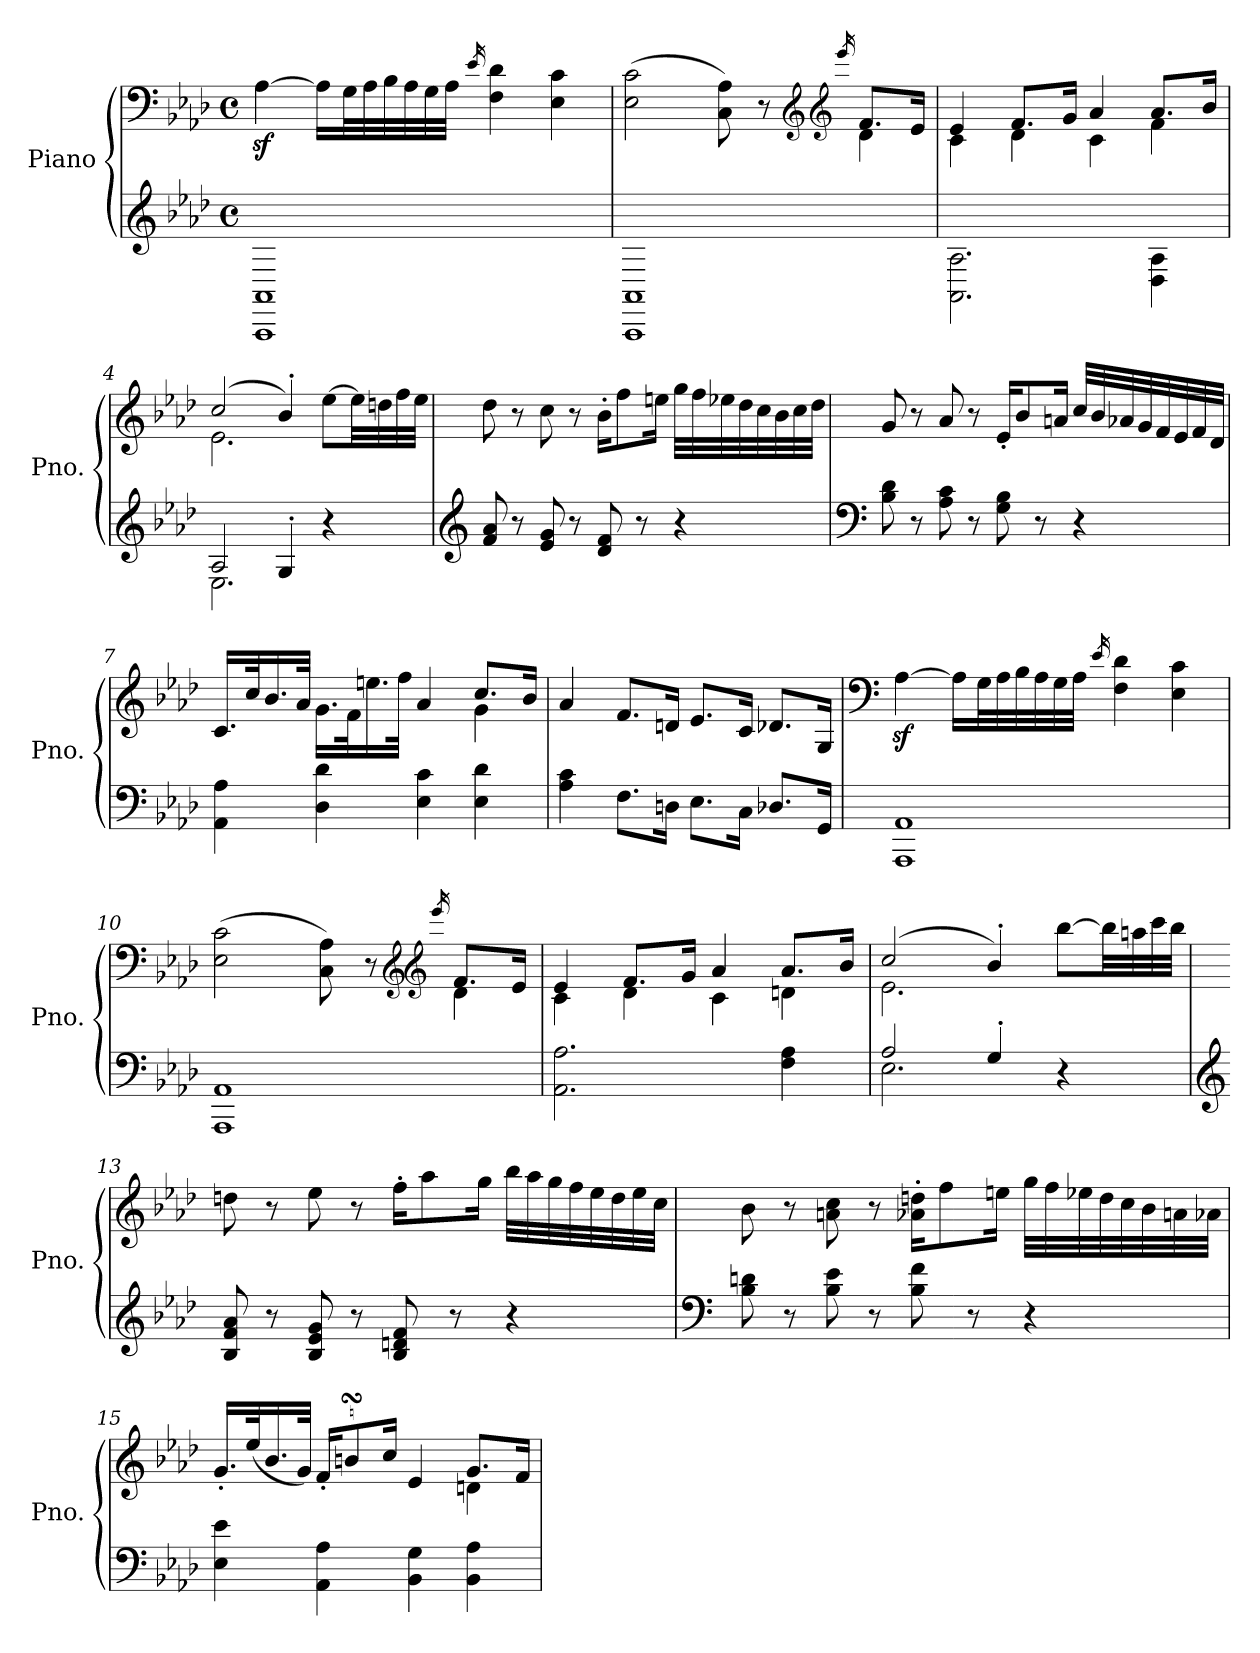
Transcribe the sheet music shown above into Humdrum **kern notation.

**kern	**kern
*part1	*part1
*staff2	*staff1
*I"Piano	*
*I'Pno.	*
*clefG2	*clefF4
*k[b-e-a-d-]	*k[b-e-a-d-]
*A-:	*A-:
*M4/4	*M4/4
*met(c)	*met(c)
*MM60	*MM60
=1	=1
1AAA- 1AA-	[4A-z<\
.	16A-\LL]
.	32G\L
.	32A-\
.	32B-\
.	32A-\
.	32G\
.	32A-\JJJ
.	16qe-/
.	4F\ 4d-\
.	4E-\ 4c\
=2	=2
*	*^
1AAA- 1AA-	(2E-\ 2c\	2ryy
.	8C\ 8A-\)	4ryy
.	8r	.
.	16qg/	.
*	*clefG2	*
.	8.f/L	4d-\
.	16e-/Jk	.
=3	=3	=3
2.AA-\ 2.A-\	4e-/	4c\
.	8.f/L	4d-\
.	16g/Jk	.
.	4a-/	4c\
4D-\ 4A-\	8.a-/L	4f\
.	16b-/Jk	.
=4	=4	=4
*^	*	*
2A-/	2.E-\	(2cc/	2.e-\
4G'/	.	4b-'/)	.
4r	4ryy	[8ee-\L	4ryy
.	.	32ee-\LL]	.
.	.	32ddn\	.
.	.	32ff\	.
.	.	32ee-\JJJ	.
*v	*v	*	*
*	*v	*v
!!LO:LB:g=z
=5	=5
*clefG2	*
8f/ 8a-/	8dd-\
8r	8r
8e-/ 8g/	8cc\
8r	8r
8d-/ 8f/	16b-'\KL
.	8ff\
8r	.
.	16een\Jk
4r	32gg\LLL
.	32ff\
.	32ee-X\
.	32dd-\
.	32cc\
.	32b-\
.	32cc\
.	32dd-\JJJ
=6	=6
*clefF4	*
8B-\ 8d-\	8g/
8r	8r
8A-\ 8c\	8a-/
8r	8r
8G\ 8B-\	16e-'/KL
.	8b-/
8r	.
.	16an/Jk
4r	32cc/LLL
.	32b-/
.	32a-X/
.	32g/
.	32f/
.	32e-/
.	32f/
.	32d-/JJJ
!!LO:LB:g=z
=7	=7
*	*^
4AA-\ 4A-\	16.c/LL	2ryy
.	32cc/K	.
.	16.b-/	.
.	32a-/JJk	.
4D-\ 4d-\	16.g\LL	.
.	32f\K	.
.	16.een\	.
.	32ff\JJk	.
4E-\ 4c\	4a-/	4ryy
4E-\ 4d-\	8.cc/L	4g\
.	16b-/Jk	.
*	*v	*v
!!LO:LB:g=z
=8	=8
4A-\ 4c\	4a-/
8.F\L	8.f/L
16Dn\Jk	16dn/Jk
8.E-\L	8.e-/L
16C\Jk	16c/Jk
8.D-X/L	8.d-X/L
16GG/Jk	16G/Jk
=9	=9
*	*clefF4
1AAA- 1AA-	[4A-z<\
.	16A-\LL]
.	32G\L
.	32A-\
.	32B-\
.	32A-\
.	32G\
.	32A-\JJJ
.	16qe-/
.	4F\ 4d-\
.	4E-\ 4c\
=10	=10
*	*^
1AAA- 1AA-	(2E-\ 2c\	2ryy
.	8C\ 8A-\)	4ryy
.	8r	.
.	16qg/	.
*	*clefG2	*
.	8.f/L	4d-\
.	16e-/Jk	.
=11	=11	=11
2.AA-\ 2.A-\	4e-/	4c\
.	8.f/L	4d-\
.	16g/Jk	.
.	4a-/	4c\
4F\ 4A-\	8.a-/L	4dn\
.	16b-/Jk	.
!!LO:LB:g=z	!!
=12	=12	=12
*^	*	*
2A-/	2.E-\	(2cc/	2.e-\
4G'/	.	4b-'/)	.
4r	4ryy	[8bb-\L	4ryy
.	.	32bb-\LL]	.
.	.	32aan\	.
.	.	32ccc\	.
.	.	32bb-\JJJ	.
*v	*v	*	*
*	*v	*v
=13	=13
*clefG2	*
8B-/ 8f/ 8a-/	8ddn\
8r	8r
8B-/ 8e-/ 8g/	8ee-\
8r	8r
8B-/ 8dn/ 8f/	16ff'\KL
.	8aa-\
8r	.
.	16gg\Jk
4r	32bb-\LLL
.	32aa-\
.	32gg\
.	32ff\
.	32ee-\
.	32dd\
.	32ee-\
.	32cc\JJJ
!!LO:LB:g=z
=14	=14
*clefF4	*
8B-\ 8dn\	8b-\
8r	8r
8B-\ 8e-\	8an\ 8cc\
8r	8r
8B-\ 8f\	16a-X\' 16ddn\'KL
.	8ff\
8r	.
.	16een\Jk
4r	32gg\LLL
.	32ff\
.	32ee-X\
.	32dd\
.	32cc\
.	32b-\
.	32an\
.	32a-X\JJJ
=15	=15
*	*^
4E-\ 4e-\	16.g'/LL	2ryy
.	(32ee-/K	.
.	16.b-/	.
.	32g/JJk)	.
4AA-\ 4A-\	16f'/KL	.
.	8bnsSsS/	.
.	16cc/Jk	.
4BB-\ 4G\	4e-/	4ryy
4BB-\ 4A-\	8.g/L	4dn\
.	16f/Jk	.
*	*v	*v
=	=
*-	*-
